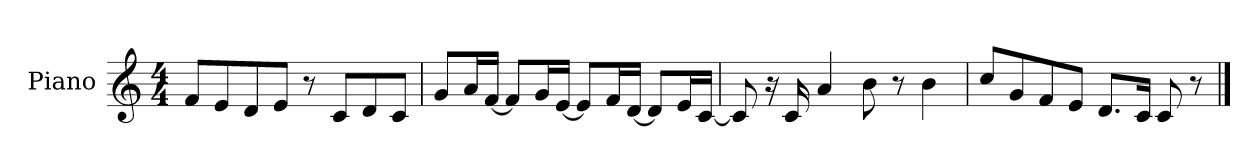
**kern
*part1
*staff1
*I"Piano
*I'Pno.
*clefG2
*k[]
*M4/4
=1
8f/L
8e/
8d/
8e/J
8r
8c/L
8d/
8c/J
=2
8g/L
16a/L
[16f/JJ
8f/L]
16g/L
[16e/JJ
8e/L]
16f/L
[16d/JJ
8d/L]
16e/L
[16c/JJ
=3
8c/]
16r
16c/
4a/
8b\
8r
4b\
=4
8cc/L
8g/
8f/
8e/J
8.d/L
16c/Jk
8c/
8r
==
*-
